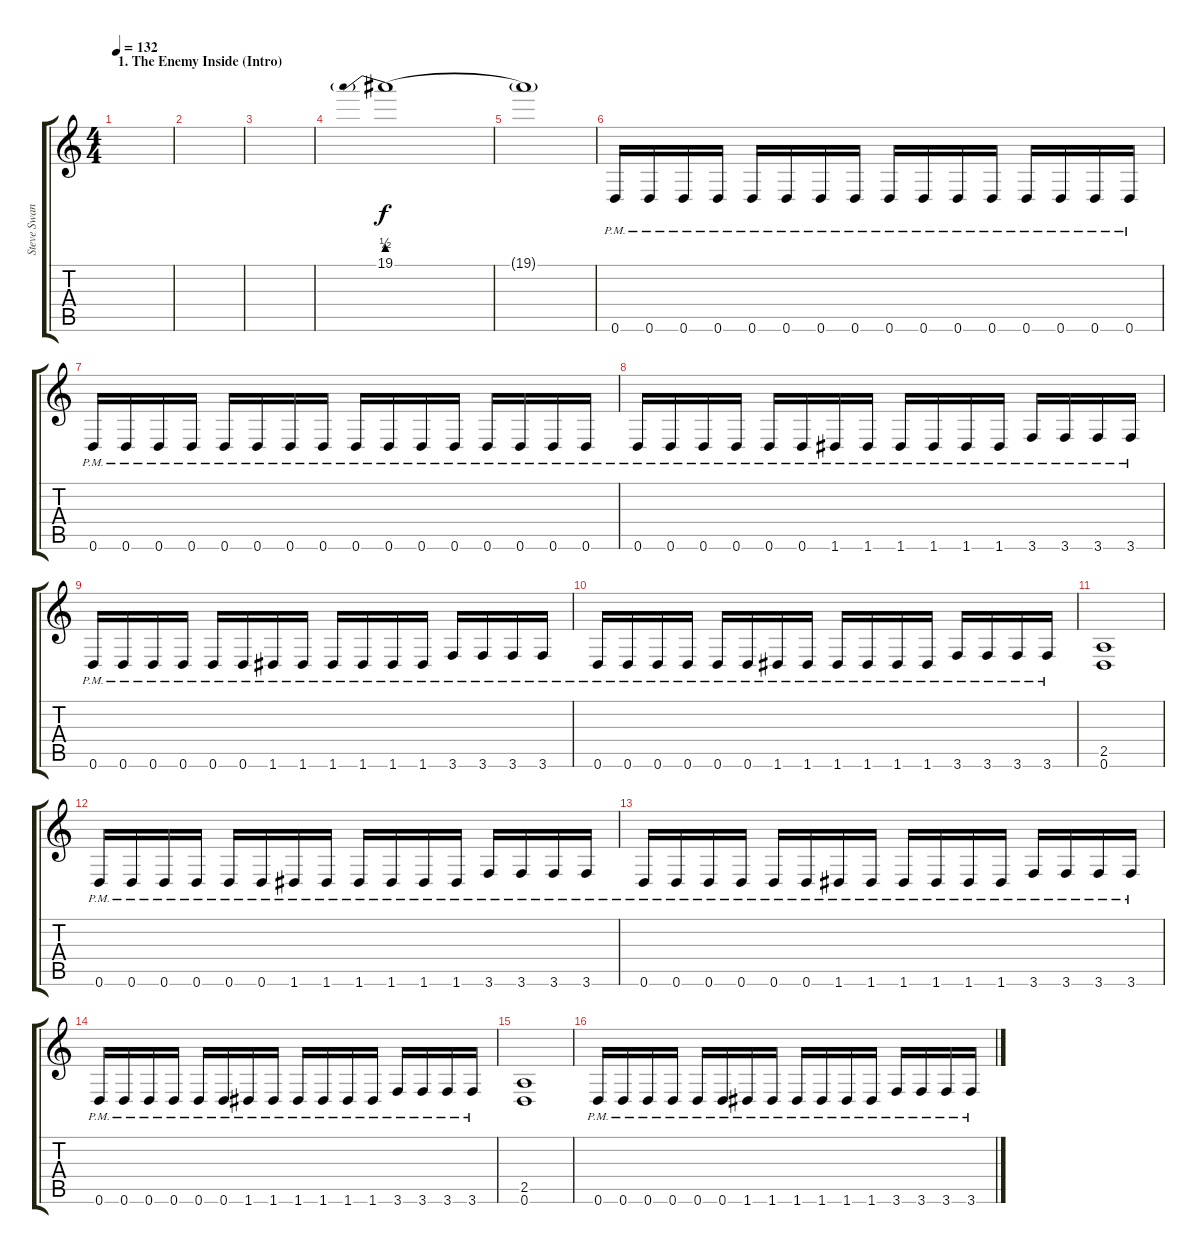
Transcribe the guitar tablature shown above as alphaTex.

\track ("Steve Swanson (Rythm Guitar)" "Steve Swan") {instrument distortionguitar}
\staff {score tabs}
\tuning (D4 A3 F3 C3 G2 D2) {hide}
\ts (4 4)
\section ("" "1. The Enemy Inside (Intro)")
\tempo 132
\clef g2
\ks c
|
|
|
19.1{be (prebend 0 2 60 2)}.1 |
19.1{t}.1 |
0.6{pm}.16 0.6{pm}.16 0.6{pm}.16 0.6{pm}.16 0.6{pm}.16 0.6{pm}.16 0.6{pm}.16 0.6{pm}.16 0.6{pm}.16 0.6{pm}.16 0.6{pm}.16 0.6{pm}.16 0.6{pm}.16 0.6{pm}.16 0.6{pm}.16 0.6{pm}.16 |
0.6{pm}.16 0.6{pm}.16 0.6{pm}.16 0.6{pm}.16 0.6{pm}.16 0.6{pm}.16 0.6{pm}.16 0.6{pm}.16 0.6{pm}.16 0.6{pm}.16 0.6{pm}.16 0.6{pm}.16 0.6{pm}.16 0.6{pm}.16 0.6{pm}.16 0.6{pm}.16 |
0.6{pm}.16 0.6{pm}.16 0.6{pm}.16 0.6{pm}.16 0.6{pm}.16 0.6{pm}.16 1.6{pm}.16 1.6{pm}.16 1.6{pm}.16 1.6{pm}.16 1.6{pm}.16 1.6{pm}.16 3.6{pm}.16 3.6{pm}.16 3.6{pm}.16 3.6{pm}.16 |
0.6{pm}.16 0.6{pm}.16 0.6{pm}.16 0.6{pm}.16 0.6{pm}.16 0.6{pm}.16 1.6{pm}.16 1.6{pm}.16 1.6{pm}.16 1.6{pm}.16 1.6{pm}.16 1.6{pm}.16 3.6{pm}.16 3.6{pm}.16 3.6{pm}.16 3.6{pm}.16 |
0.6{pm}.16 0.6{pm}.16 0.6{pm}.16 0.6{pm}.16 0.6{pm}.16 0.6{pm}.16 1.6{pm}.16 1.6{pm}.16 1.6{pm}.16 1.6{pm}.16 1.6{pm}.16 1.6{pm}.16 3.6{pm}.16 3.6{pm}.16 3.6{pm}.16 3.6{pm}.16 |
(2.5 0.6).1 |
0.6{pm}.16 0.6{pm}.16 0.6{pm}.16 0.6{pm}.16 0.6{pm}.16 0.6{pm}.16 1.6{pm}.16 1.6{pm}.16 1.6{pm}.16 1.6{pm}.16 1.6{pm}.16 1.6{pm}.16 3.6{pm}.16 3.6{pm}.16 3.6{pm}.16 3.6{pm}.16 |
0.6{pm}.16 0.6{pm}.16 0.6{pm}.16 0.6{pm}.16 0.6{pm}.16 0.6{pm}.16 1.6{pm}.16 1.6{pm}.16 1.6{pm}.16 1.6{pm}.16 1.6{pm}.16 1.6{pm}.16 3.6{pm}.16 3.6{pm}.16 3.6{pm}.16 3.6{pm}.16 |
0.6{pm}.16 0.6{pm}.16 0.6{pm}.16 0.6{pm}.16 0.6{pm}.16 0.6{pm}.16 1.6{pm}.16 1.6{pm}.16 1.6{pm}.16 1.6{pm}.16 1.6{pm}.16 1.6{pm}.16 3.6{pm}.16 3.6{pm}.16 3.6{pm}.16 3.6{pm}.16 |
(2.5 0.6).1 |
0.6{pm}.16 0.6{pm}.16 0.6{pm}.16 0.6{pm}.16 0.6{pm}.16 0.6{pm}.16 1.6{pm}.16 1.6{pm}.16 1.6{pm}.16 1.6{pm}.16 1.6{pm}.16 1.6{pm}.16 3.6{pm}.16 3.6{pm}.16 3.6{pm}.16 3.6{pm}.16
